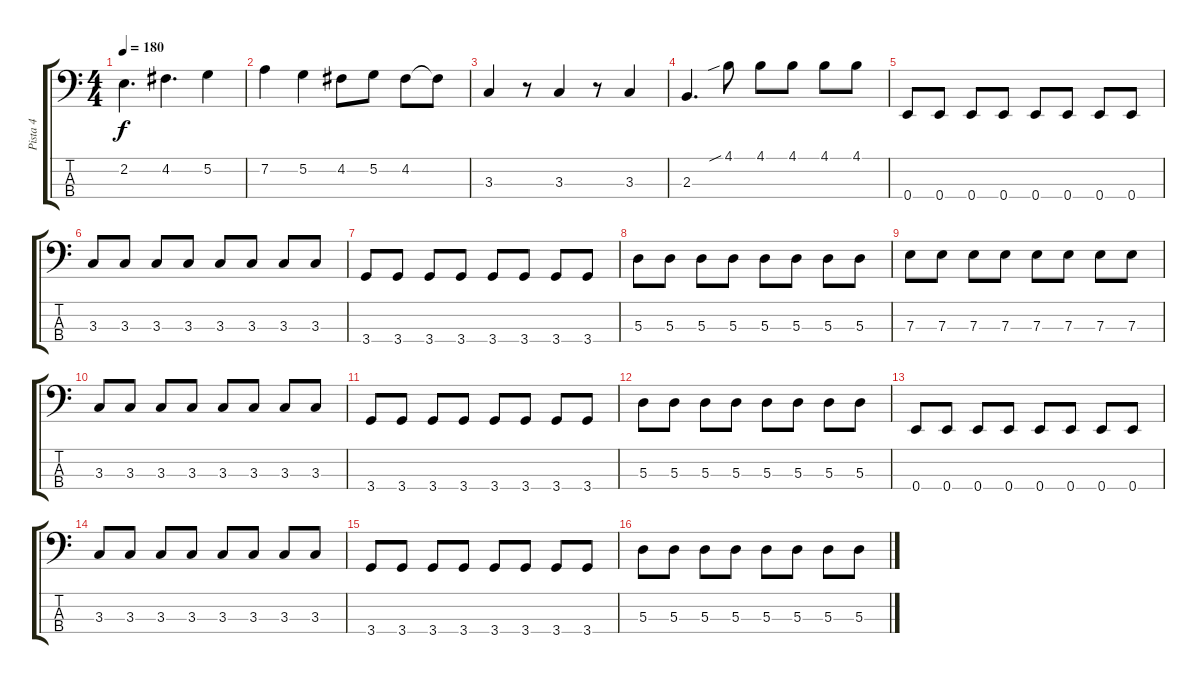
\track ("Pista 4" "Pista 4") {instrument electricbassfinger}
\staff {score tabs}
\tuning (G2 D2 A1 E1) {hide}
\ts (4 4)
\tempo 180
\clef f4
\ks c
2.2.4{d dy f} 4.2.4{d} 5.2.4 |
7.2.4 5.2.4 4.2.8 5.2.8 4.2.8 4.2{t}.8 |
3.3.4 r.8 3.3.4 r.8 3.3.4 |
2.3.4{d} 4.1{sib}.8 4.1.8 4.1.8 4.1.8 4.1.8 |
0.4.8 0.4.8 0.4.8 0.4.8 0.4.8 0.4.8 0.4.8 0.4.8 |
3.3.8 3.3.8 3.3.8 3.3.8 3.3.8 3.3.8 3.3.8 3.3.8 |
3.4.8 3.4.8 3.4.8 3.4.8 3.4.8 3.4.8 3.4.8 3.4.8 |
5.3.8 5.3.8 5.3.8 5.3.8 5.3.8 5.3.8 5.3.8 5.3.8 |
7.3.8 7.3.8 7.3.8 7.3.8 7.3.8 7.3.8 7.3.8 7.3.8 |
3.3.8 3.3.8 3.3.8 3.3.8 3.3.8 3.3.8 3.3.8 3.3.8 |
3.4.8 3.4.8 3.4.8 3.4.8 3.4.8 3.4.8 3.4.8 3.4.8 |
5.3.8 5.3.8 5.3.8 5.3.8 5.3.8 5.3.8 5.3.8 5.3.8 |
0.4.8 0.4.8 0.4.8 0.4.8 0.4.8 0.4.8 0.4.8 0.4.8 |
3.3.8 3.3.8 3.3.8 3.3.8 3.3.8 3.3.8 3.3.8 3.3.8 |
3.4.8 3.4.8 3.4.8 3.4.8 3.4.8 3.4.8 3.4.8 3.4.8 |
5.3.8 5.3.8 5.3.8 5.3.8 5.3.8 5.3.8 5.3.8 5.3.8
